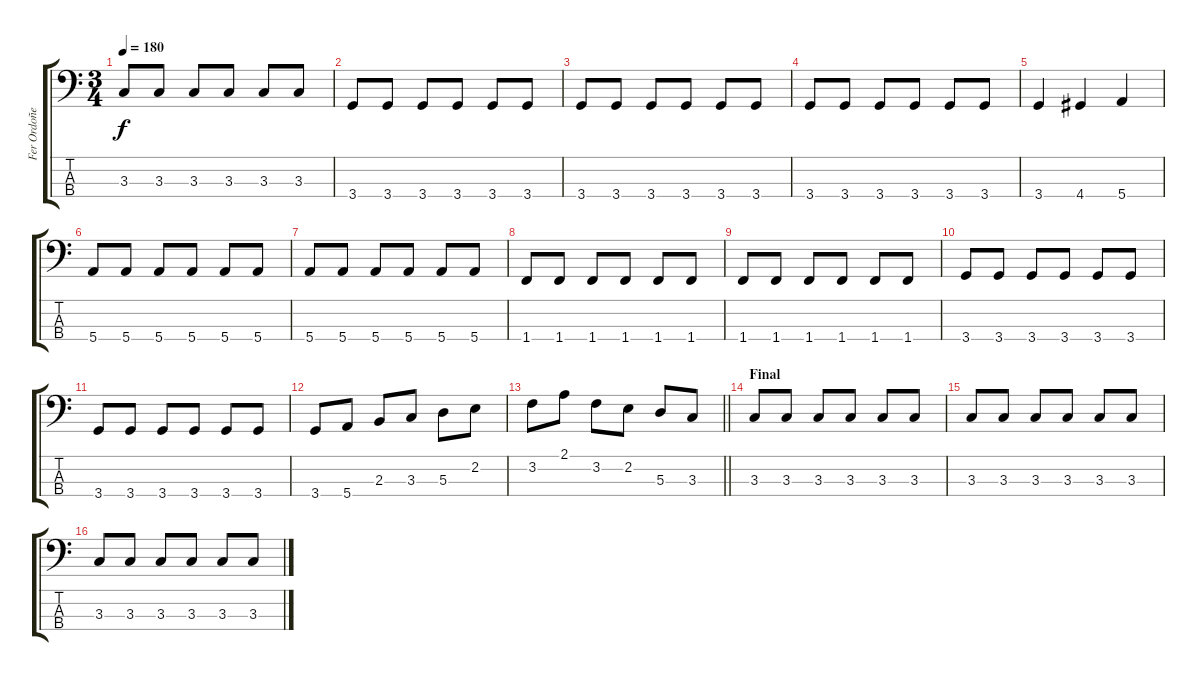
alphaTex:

\track ("Fer Ordoñez" "Fer Ordoñe") {instrument electricbassfinger}
\staff {score tabs}
\tuning (G2 D2 A1 E1) {hide}
\ts (3 4)
\tempo 180
\clef f4
\ks c
3.3.8{dy f} 3.3.8 3.3.8 3.3.8 3.3.8 3.3.8 |
3.4.8 3.4.8 3.4.8 3.4.8 3.4.8 3.4.8 |
3.4.8 3.4.8 3.4.8 3.4.8 3.4.8 3.4.8 |
3.4.8 3.4.8 3.4.8 3.4.8 3.4.8 3.4.8 |
3.4.4 4.4.4 5.4.4 |
5.4.8 5.4.8 5.4.8 5.4.8 5.4.8 5.4.8 |
5.4.8 5.4.8 5.4.8 5.4.8 5.4.8 5.4.8 |
1.4.8 1.4.8 1.4.8 1.4.8 1.4.8 1.4.8 |
1.4.8 1.4.8 1.4.8 1.4.8 1.4.8 1.4.8 |
3.4.8 3.4.8 3.4.8 3.4.8 3.4.8 3.4.8 |
3.4.8 3.4.8 3.4.8 3.4.8 3.4.8 3.4.8 |
3.4.8 5.4.8 2.3.8 3.3.8 5.3.8 2.2.8 |
\barLineRight lightlight
3.2.8 2.1.8 3.2.8 2.2.8 5.3.8 3.3.8 |
\section ("" "Final")
3.3.8 3.3.8 3.3.8 3.3.8 3.3.8 3.3.8 |
3.3.8 3.3.8 3.3.8 3.3.8 3.3.8 3.3.8 |
3.3.8 3.3.8 3.3.8 3.3.8 3.3.8 3.3.8
